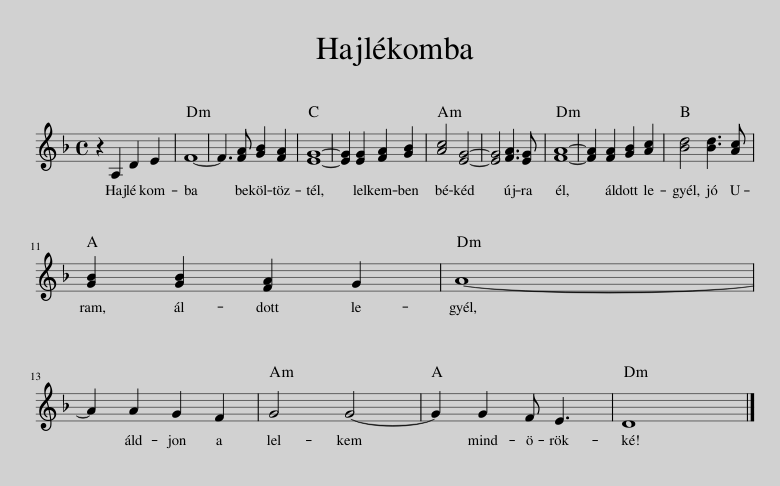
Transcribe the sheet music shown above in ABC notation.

X:1
L:1/8
M:4/4
I:linebreak $
K:F
V:1 treble
V:1
 z2 A,2 D2 E2 | F8- | F3 [FA] [GB]2 [FA]2 | [EG]8- | [EG]2 [EG]2 [FA]2 [GB]2 | %5
 [Ac]4 [EG]4- | [EG]4 [FA]3 [EG] | [FA]8- | [FA]2 [FA]2 [GB]2 [Ac]2 | [Bd]4 [Bd]3 [Ac] |$ %10
 [GB]2 [GB]2 [FA]2 G2 | A8- |$ A2 A2 G2 F2 | G4 G4- | G2 G2 F E3 | %15
 D8 |] %16
